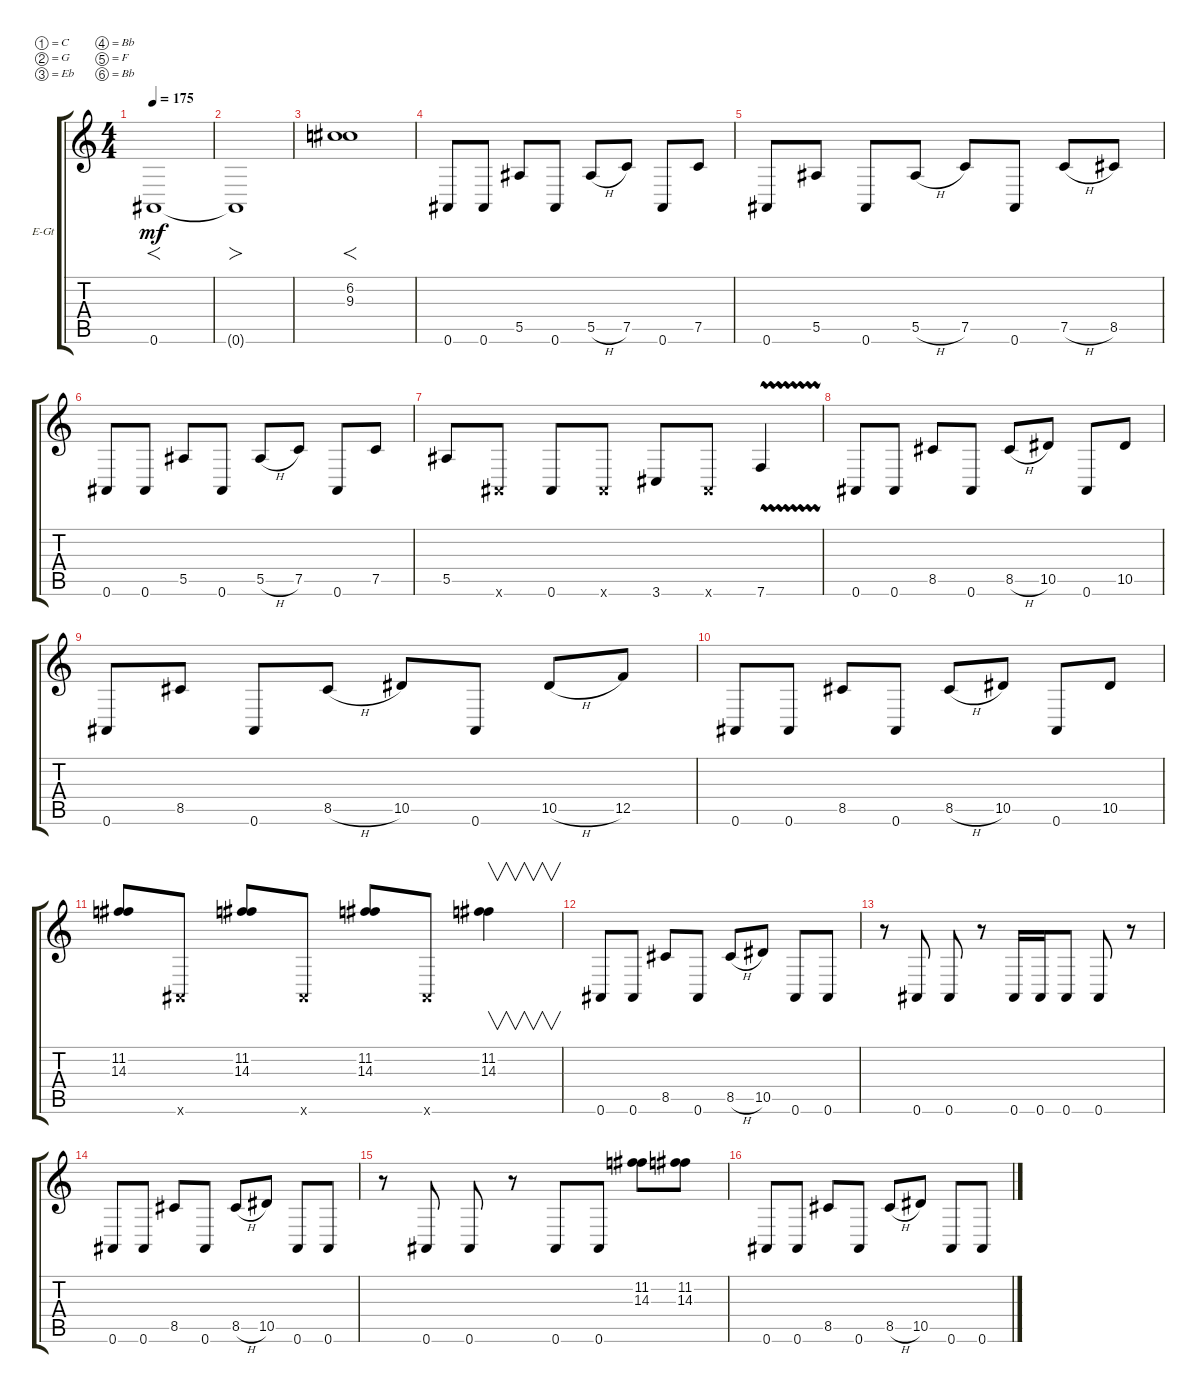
\bracketExtendMode groupsimilarinstruments
\firstSystemTrackNameOrientation horizontal
\otherSystemsTrackNameOrientation horizontal
\track ("Electric Guitar 2" "E-Gt") {solo instrument distortionguitar}
\staff {score tabs}
\tuning (C4 G3 Eb3 Bb2 F2 Bb1)
\ts (4 4)
\tempo 175
\clef g2
\ks c
0.6.1{f dy mf instrument distortionguitar} |
0.6{t}.1{fo} |
(6.2 9.3).1{f} |
0.6.8 0.6.8 5.5.8 0.6.8 5.5{h}.8 7.5.8 0.6.8 7.5.8 |
0.6.8 5.5.8 0.6.8 5.5{h}.8 7.5.8 0.6.8 7.5{h}.8 8.5.8 |
0.6.8 0.6.8 5.5.8 0.6.8 5.5{h}.8 7.5.8 0.6.8 7.5.8 |
5.5.8 0.6{x}.8 0.6.8 0.6{x}.8 3.6.8 0.6{x}.8 7.6{vw}.4 |
0.6.8 0.6.8 8.5.8 0.6.8 8.5{h}.8 10.5.8 0.6.8 10.5.8 |
0.6.8 8.5.8 0.6.8 8.5{h}.8 10.5.8 0.6.8 10.5{h}.8 12.5.8 |
0.6.8 0.6.8 8.5.8 0.6.8 8.5{h}.8 10.5.8 0.6.8 10.5.8 |
(11.2 14.3).8 0.6{x}.8 (11.2 14.3).8 0.6{x}.8 (11.2 14.3).8 0.6{x}.8 (11.2 14.3).4{v} |
0.6.8 0.6.8 8.5.8 0.6.8 8.5{h}.8 10.5.8 0.6.8 0.6.8 |
r.8 0.6.8 0.6.8 r.8 0.6.16 0.6.16 0.6.8 0.6.8 r.8 |
0.6.8 0.6.8 8.5.8 0.6.8 8.5{h}.8 10.5.8 0.6.8 0.6.8 |
r.8 0.6.8 0.6.8 r.8 0.6.8 0.6.8 (11.2 14.3).8 (11.2 14.3).8 |
0.6.8 0.6.8 8.5.8 0.6.8 8.5{h}.8 10.5.8 0.6.8 0.6.8
